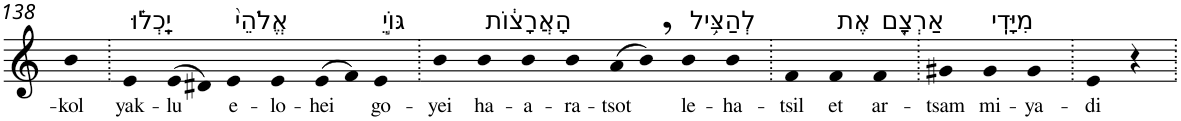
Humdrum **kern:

**kern	**text
*part1	*part1
*staff1	*staff1
*I"Piano	*
*I'Pno	*
!!LO:PB:g=z
*clefG2	*
*k[]	*
=138	=138
!	!LO:LY:b
4b	-kol
=139.	=139.
!LO:TX:a:t=יָֽכְל֗וּ	!
!	!LO:LY:b
4e	yak-
!	!LO:LY:b
(>8e	-lu
8d#X)	.
!LO:TX:a:t=אֱלֹהֵי֙	!
!	!LO:LY:b
4e	e-
!	!LO:LY:b
4e	-lo-
!	!LO:LY:b
(>8e	-hei
8f)	.
!LO:TX:a:t=גּוֹיֵ֣	!
!	!LO:LY:b
4e	go-
=140.	=140.
!	!LO:LY:b
4b	-yei
!LO:TX:a:t=הָאֲרָצ֔וֹת	!
!	!LO:LY:b
4b	ha-
!	!LO:LY:b
4b	-a-
!	!LO:LY:b
4b	-ra-
!	!LO:LY:b
(>8a	-tsot
8b,)	.
!LO:TX:a:t=לְהַצִּ֥יל	!
!	!LO:LY:b
4b	le-
!	!LO:LY:b
4b	-ha-
=141.	=141.
!	!LO:LY:b
4f	-tsil
!LO:TX:a:t=אֶת	!
!	!LO:LY:b
4f	et
!LO:TX:a:t=אַרְצָ֖ם	!
!	!LO:LY:b
4f	ar-
=142.	=142.
!	!LO:LY:b
4g#X	-tsam
!LO:TX:a:t=מִיָּדִֽי	!
!	!LO:LY:b
4g#	mi-
!	!LO:LY:b
4g#	-ya-
=143.	=143.
!	!LO:LY:b
4e	-di
4r	.
=.	=.
*-	*-
